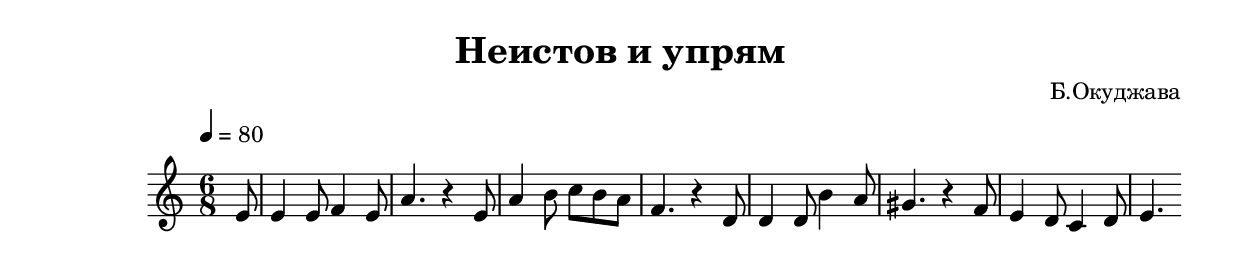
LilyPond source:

\header {
	title = "Неистов и упрям"
        composer = "Б.Окуджава" 
}

\version "2.10.33"
\include "deutsch.ly"

lnotesa = \relative c' {
  \time 6/8 
  \key a \minor
  \tempo 4 = 80
  \partial 8 e8 e4 e8 f4 e8 a4. r4 
   e8 a4 h8 c8 h8 a8 f4. r4
   d8 d4 d8 h'4 a8 gis4. r4
   f8 e4 d8 c4 d8 e4. 
}

%ltext = \lyricmode {
%  Не -- и -- стов и у -- прям
%  Го -- ри о -- гонь, го -- ри 
%  На сме -- ну де -- ка -- брям
%  При -- хо -- дят ян -- ва -- ри
%}

\score {
  <<
    \override Score.MetronomeMark #'padding = #3.0 
    \new Voice = "voice1" \lnotesa
%    \new Lyrics \lyricsto "voice1" \ltext
  >>
  \midi{}
  \layout{}
}
